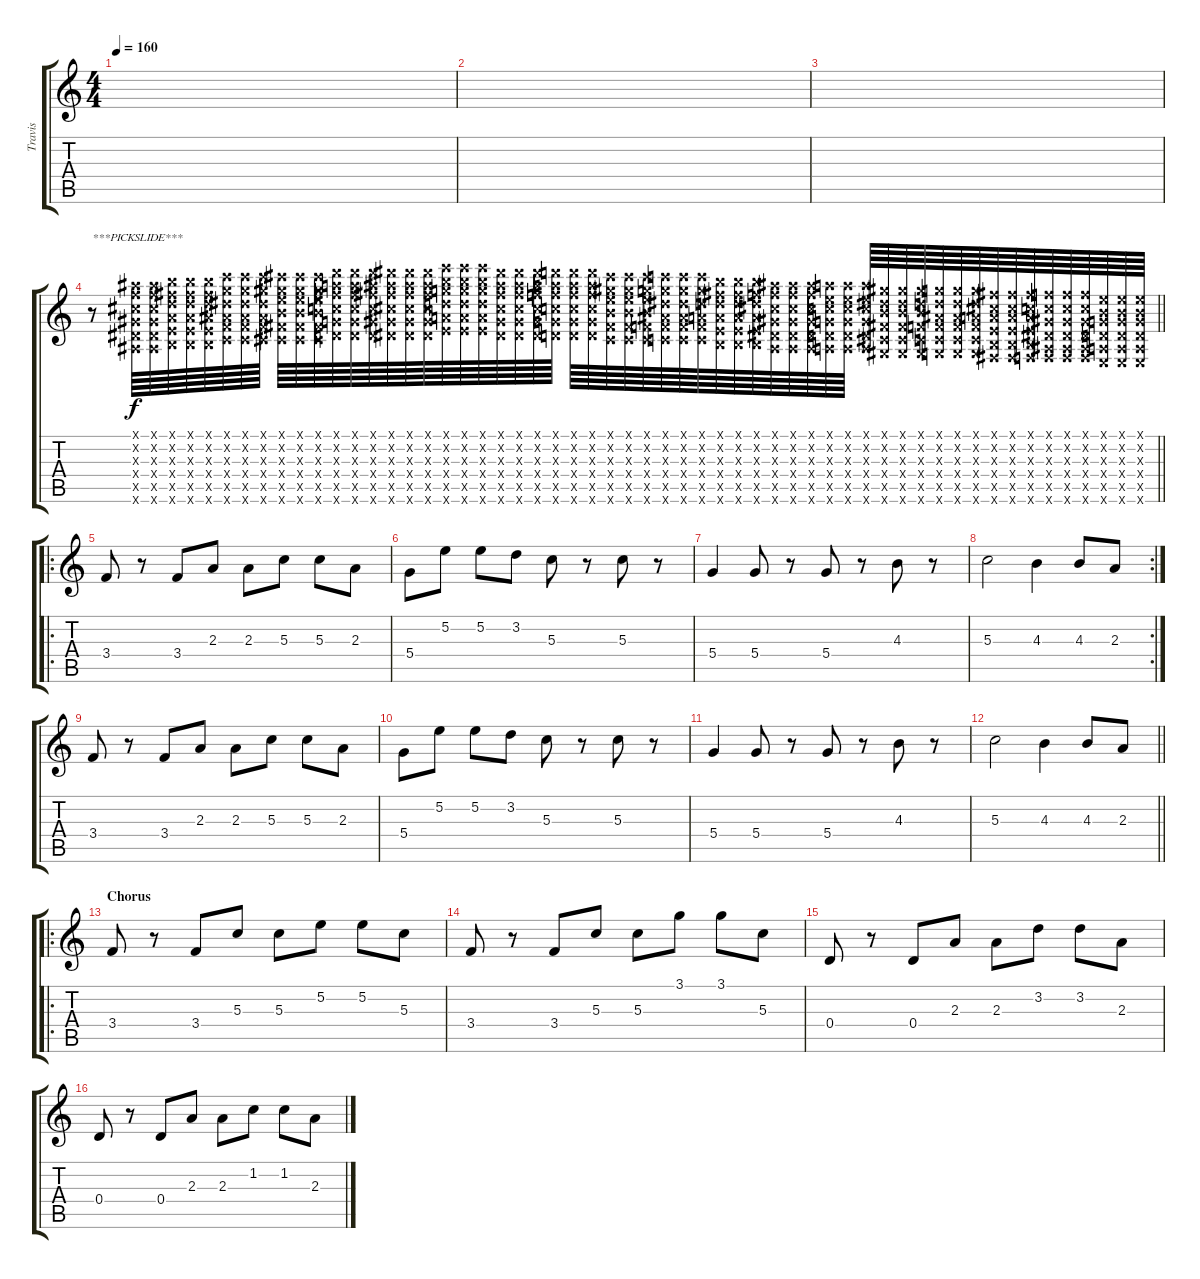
\track ("Travis" "Travis") {instrument overdrivenguitar}
\staff {score tabs}
\tuning (E4 B3 G3 D3 A2 E2) {hide}
\ts (4 4)
\tempo 160
\clef g2
\ks c
|
|
|
\barLineRight lightlight
r.8{txt "***PICKSLIDE***"} (6.1{x} 6.2{x} 6.3{x} 6.4{x} 6.5{x} 6.6{x}).64 (6.1{x} 6.2{x} 6.3{x} 6.4{x} 6.5{x} 6.6{x}).64 (7.1{x} 7.2{x} 7.3{x} 7.4{x} 7.5{x} 7.6{x}).64 (7.1{x} 7.2{x} 7.3{x} 7.4{x} 7.5{x} 7.6{x}).64 (7.1{x} 7.2{x} 7.3{x} 7.4{x} 7.5{x} 7.6{x}).64 (8.1{x} 8.2{x} 8.3{x} 8.4{x} 8.5{x} 8.6{x}).64 (8.1{x} 8.2{x} 8.3{x} 8.4{x} 8.5{x} 8.6{x}).64 (8.1{x} 8.2{x} 8.3{x} 8.4{x} 8.5{x} 8.6{x}).64 (9.1{x} 9.2{x} 9.3{x} 9.4{x} 9.5{x} 9.6{x}).64 (9.1{x} 9.2{x} 9.3{x} 9.4{x} 9.5{x} 9.6{x}).64 (9.1{x} 9.2{x} 9.3{x} 9.4{x} 9.5{x} 9.6{x}).64 (10.1{x} 10.2{x} 10.3{x} 10.4{x} 10.5{x} 10.6{x}).64 (10.1{x} 10.2{x} 10.3{x} 10.4{x} 10.5{x} 10.6{x}).64 (10.1{x} 10.2{x} 10.3{x} 10.4{x} 10.5{x} 10.6{x}).64 (11.1{x} 11.2{x} 11.3{x} 11.4{x} 11.5{x} 11.6{x}).64 (11.1{x} 11.2{x} 11.3{x} 11.4{x} 11.5{x} 11.6{x}).64 (11.1{x} 11.2{x} 11.3{x} 11.4{x} 11.5{x} 11.6{x}).64 (12.1{x} 12.2{x} 12.3{x} 12.4{x} 12.5{x} 12.6{x}).64 (12.1{x} 12.2{x} 12.3{x} 12.4{x} 12.5{x} 12.6{x}).64 (12.1{x} 12.2{x} 12.3{x} 12.4{x} 12.5{x} 12.6{x}).64 (11.1{x} 11.2{x} 11.3{x} 11.4{x} 11.5{x} 11.6{x}).64 (11.1{x} 11.2{x} 11.3{x} 11.4{x} 11.5{x} 11.6{x}).64 (11.1{x} 11.2{x} 11.3{x} 11.4{x} 11.5{x} 11.6{x}).64 (10.1{x} 10.2{x} 10.3{x} 10.4{x} 10.5{x} 10.6{x}).64 (10.1{x} 10.2{x} 10.3{x} 10.4{x} 10.5{x} 10.6{x}).64 (10.1{x} 10.2{x} 10.3{x} 10.4{x} 10.5{x} 10.6{x}).64 (9.1{x} 9.2{x} 9.3{x} 9.4{x} 9.5{x} 9.6{x}).64 (9.1{x} 9.2{x} 9.3{x} 9.4{x} 9.5{x} 9.6{x}).64 (9.1{x} 9.2{x} 9.3{x} 9.4{x} 9.5{x} 9.6{x}).64 (8.1{x} 8.2{x} 8.3{x} 8.4{x} 8.5{x} 8.6{x}).64 (8.1{x} 8.2{x} 8.3{x} 8.4{x} 8.5{x} 8.6{x}).64 (8.1{x} 8.2{x} 8.3{x} 8.4{x} 8.5{x} 8.6{x}).64 (7.1{x} 7.2{x} 7.3{x} 7.4{x} 7.5{x} 7.6{x}).64 (7.1{x} 7.2{x} 7.3{x} 7.4{x} 7.5{x} 7.6{x}).64 (7.1{x} 7.2{x} 7.3{x} 7.4{x} 7.5{x} 7.6{x}).64 (6.1{x} 6.2{x} 6.3{x} 6.4{x} 6.5{x} 6.6{x}).64 (6.1{x} 6.2{x} 6.3{x} 6.4{x} 6.5{x} 6.6{x}).64 (6.1{x} 6.2{x} 6.3{x} 6.4{x} 6.5{x} 6.6{x}).64 (5.1{x} 5.2{x} 5.3{x} 5.4{x} 5.5{x} 5.6{x}).64 (5.1{x} 5.2{x} 5.3{x} 5.4{x} 5.5{x} 5.6{x}).64 (5.1{x} 5.2{x} 5.3{x} 5.4{x} 5.5{x} 5.6{x}).64 (4.1{x} 4.2{x} 4.3{x} 4.4{x} 4.5{x} 4.6{x}).64 (4.1{x} 4.2{x} 4.3{x} 4.4{x} 4.5{x} 4.6{x}).64 (4.1{x} 4.2{x} 4.3{x} 4.4{x} 4.5{x} 4.6{x}).64 (3.1{x} 3.2{x} 3.3{x} 3.4{x} 3.5{x} 3.6{x}).64 (3.1{x} 3.2{x} 3.3{x} 3.4{x} 3.5{x} 3.6{x}).64 (3.1{x} 3.2{x} 3.3{x} 3.4{x} 3.5{x} 3.6{x}).64 (2.1{x} 2.2{x} 2.3{x} 2.4{x} 2.5{x} 2.6{x}).64 (2.1{x} 2.2{x} 2.3{x} 2.4{x} 2.5{x} 2.6{x}).64 (2.1{x} 2.2{x} 2.3{x} 2.4{x} 2.5{x} 2.6{x}).64 (1.1{x} 1.2{x} 1.3{x} 1.4{x} 1.5{x} 1.6{x}).64 (1.1{x} 1.2{x} 1.3{x} 1.4{x} 1.5{x} 1.6{x}).64 (1.1{x} 1.2{x} 1.3{x} 1.4{x} 1.5{x} 1.6{x}).64 (0.1{x} 0.2{x} 0.3{x} 0.4{x} 0.5{x} 0.6{x}).64 (0.1{x} 0.2{x} 0.3{x} 0.4{x} 0.5{x} 0.6{x}).64 (0.1{x} 0.2{x} 0.3{x} 0.4{x} 0.5{x} 0.6{x}).64 |
\ro
3.4.8 r.8 3.4.8 2.3.8 2.3.8 5.3.8 5.3.8 2.3.8 |
5.4.8 5.2.8 5.2.8 3.2.8 5.3.8 r.8 5.3.8 r.8 |
5.4.4 5.4.8 r.8 5.4.8 r.8 4.3.8 r.8 |
\rc 2
5.3.2 4.3.4 4.3.8 2.3.8 |
3.4.8 r.8 3.4.8 2.3.8 2.3.8 5.3.8 5.3.8 2.3.8 |
5.4.8 5.2.8 5.2.8 3.2.8 5.3.8 r.8 5.3.8 r.8 |
5.4.4 5.4.8 r.8 5.4.8 r.8 4.3.8 r.8 |
\barLineRight lightlight
5.3.2 4.3.4 4.3.8 2.3.8 |
\ro
\section ("" "Chorus")
3.4.8 r.8 3.4.8 5.3.8 5.3.8 5.2.8 5.2.8 5.3.8 |
3.4.8 r.8 3.4.8 5.3.8 5.3.8 3.1.8 3.1.8 5.3.8 |
0.4.8 r.8 0.4.8 2.3.8 2.3.8 3.2.8 3.2.8 2.3.8 |
0.4.8 r.8 0.4.8 2.3.8 2.3.8 1.2.8 1.2.8 2.3.8
